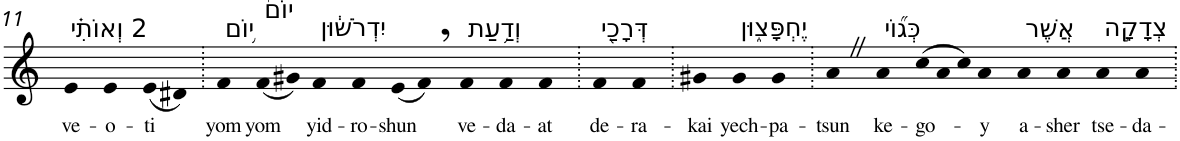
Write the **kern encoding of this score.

**kern	**text
*part1	*part1
*staff1	*staff1
*I"Piano	*
*I'Pno	*
!!LO:PB:g=z
*clefG2	*
*k[]	*
=11	=11
!LO:TX:a:t=2 וְאוֹתִ֗י	!
!	!LO:LY:b
4e	ve-
!	!LO:LY:b
4e	-o-
!	!LO:LY:b
(8e	-ti
8d#X)	.
=12.	=12.
!LO:TX:a:t=י֥וֹם	!
!	!LO:LY:b
4f	yom
!LO:TX:a:t=יוֹם֙	!
!	!LO:LY:b
(8f	yom
8g#X)	.
!LO:TX:a:t=יִדְרֹשׁ֔וּן	!
!	!LO:LY:b
4f	yid-
!	!LO:LY:b
4f	-ro-
!	!LO:LY:b
(8e	-shun
8f,)	.
!LO:TX:a:t=וְדַ֥עַת	!
!	!LO:LY:b
4f	ve-
!	!LO:LY:b
4f	-da-
!	!LO:LY:b
4f	-at
=13.	=13.
!LO:TX:a:t=דְּרָכַ֖י	!
!	!LO:LY:b
4f	de-
!	!LO:LY:b
4f	-ra-
=14.	=14.
!	!LO:LY:b
4g#X	-kai
!LO:TX:a:t=יֶחְפָּצ֑וּן	!
!	!LO:LY:b
4g#	yech-
!	!LO:LY:b
4g#	-pa-
=15.	=15.
!	!LO:LY:b
4aZ	-tsun
!LO:TX:a:t=כְּג֞וֹי	!
!	!LO:LY:b
4a	ke-
!	!LO:LY:b
(12cc	-go-
12a	.
12cc)	.
!	!LO:LY:b
4a	-y
!LO:TX:a:t=אֲשֶׁר	!
!	!LO:LY:b
4a	a-
!	!LO:LY:b
4a	-sher
!LO:TX:a:t=צְדָקָ֣ה	!
!	!LO:LY:b
4a	tse-
!	!LO:LY:b
4a	-da-
=.	=.
*-	*-
